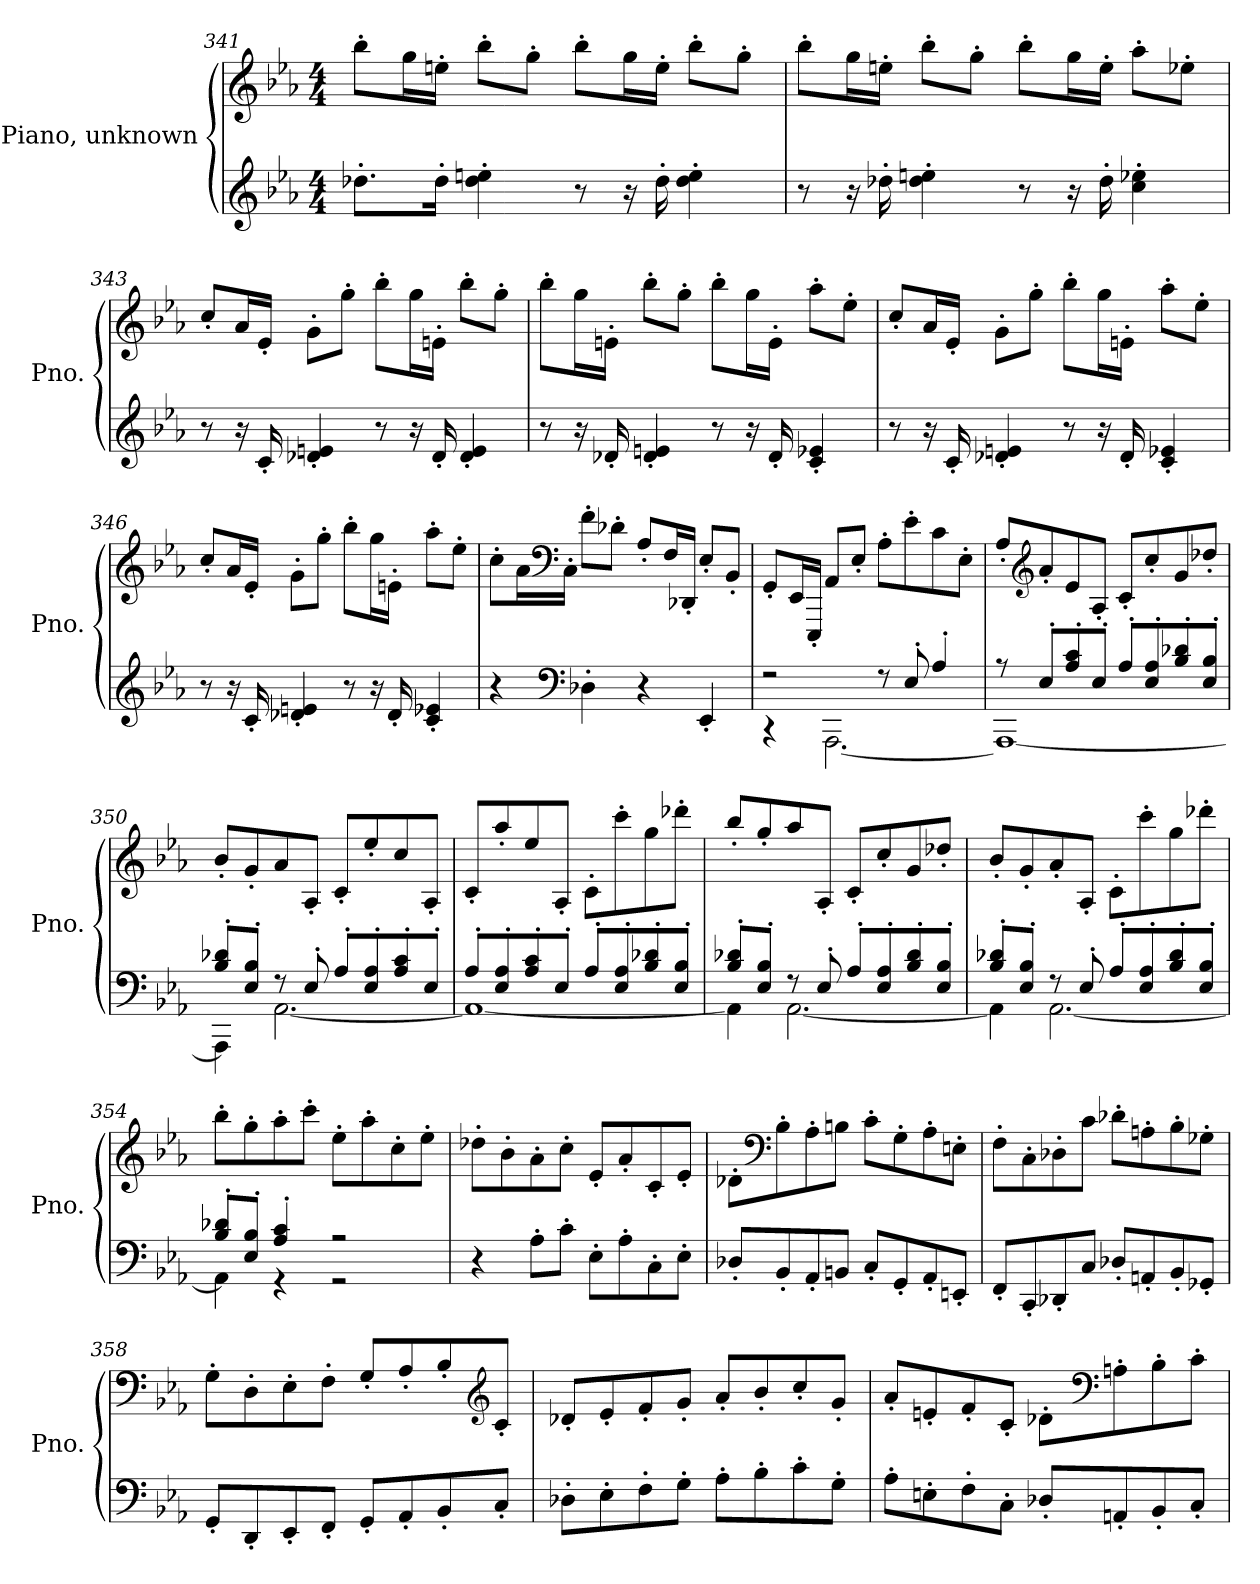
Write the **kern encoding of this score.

**kern	**kern
*part1	*part1
*staff2	*staff1
*I"Piano, unknown	*
*I'Pno.	*
!!LO:LB:g=z
*clefG2	*clefG2
*k[b-e-a-]	*k[b-e-a-]
*M4/4	*M4/4
=341	=341
8.dd-X'\L	8bb-'\L
.	16gg\L
16dd-'\Jk	16een'\JJ
4dd-\' 4een\'	8bb-'\L
.	8gg'\J
8r	8bb-'\L
16r	16gg\L
16dd-'\	16ee'\JJ
4dd-\' 4ee\'	8bb-'\L
.	8gg'\J
=342	=342
8r	8bb-'\L
16r	16gg\L
16dd-X'\	16een'\JJ
4dd-\' 4een\'	8bb-'\L
.	8gg'\J
8r	8bb-'\L
16r	16gg\L
16dd-'\	16ee'\JJ
4cc\' 4ee-X\'	8aa-'\L
.	8ee-X'\J
=343	=343
8r	8cc'/L
16r	16a-/L
16c'/	16e-'/JJ
4d-X/' 4en/'	8g'\L
.	8gg'\J
8r	8bb-'\L
16r	16gg\L
16d-'/	16en'\JJ
4d-/' 4e/'	8bb-'\L
.	8gg'\J
!!LO:LB:g=z
=344	=344
8r	8bb-'\L
16r	16gg\L
16d-X'/	16en'\JJ
4d-/' 4en/'	8bb-'\L
.	8gg'\J
8r	8bb-'\L
16r	16gg\L
16d-'/	16e'\JJ
4c/' 4e-X/'	8aa-'\L
.	8ee-'\J
=345	=345
8r	8cc'/L
16r	16a-/L
16c'/	16e-'/JJ
4d-X/' 4en/'	8g'\L
.	8gg'\J
8r	8bb-'\L
16r	16gg\L
16d-'/	16en'\JJ
4c/' 4e-X/'	8aa-'\L
.	8ee-'\J
=346	=346
8r	8cc'/L
16r	16a-/L
16c'/	16e-'/JJ
4d-X/' 4en/'	8g'\L
.	8gg'\J
8r	8bb-'\L
16r	16gg\L
16d-'/	16en'\JJ
4c/' 4e-X/'	8aa-'\L
.	8ee-'\J
!!LO:LB:g=z
=347	=347
4r	8cc'\L
.	16a-\L
*	*clefF4
.	16C'\JJ
*clefF4	*
4D-X'\	8f'\L
.	8d-X'\J
4r	8A-'/L
.	16F/L
.	16DD-X'/JJ
4EE-'/	8E-'/L
.	8BB-'/J
=348	=348
*^	*
2r	4r	8GG'/L
.	.	16EE-/L
.	.	16EEE-'/JJ
.	[2.AAA-\	8AA-/L
.	.	8E-'/J
8r	.	8A-'\L
8E-'/	.	8e-'\
4A-'/	.	8c\
.	.	8E-'\J
=349	=349	=349
8r	1AAA-_	8A-'/L
*	*	*clefG2
8E-'/L	.	8a-'/
8A-/' 8c/'	.	8e-/
8E-'/J	.	8A-'/J
8A-'/L	.	8c'/L
8E-/' 8A-/'	.	8cc'/
8B-/' 8d-X/'	.	8g/
8E-/' 8B-/'J	.	8dd-X'/J
!!LO:PB:g=z
=350	=350	=350
8B-/' 8d-X/'L	4AAA-\]	8b-'/L
8E-/' 8B-/'J	.	8g'/
8r	[2.AA-\	8a-/
8E-'/	.	8A-'/J
8A-'/L	.	8c'/L
8E-/' 8A-/'	.	8ee-'/
8A-/' 8c/'	.	8cc/
8E-'/J	.	8A-'/J
=351	=351	=351
8A-'/L	1AA-_	8c'/L
8E-/' 8A-/'	.	8aa-'/
8A-/' 8c/'	.	8ee-/
8E-'/J	.	8A-'/J
8A-'/L	.	8c'\L
8E-/' 8A-/'	.	8ccc'\
8B-/' 8d-X/'	.	8gg\
8E-/' 8B-/'J	.	8ddd-X'\J
=352	=352	=352
8B-/' 8d-X/'L	4AA-\]	8bb-'/L
8E-/' 8B-/'J	.	8gg'/
8r	[2.AA-\	8aa-/
8E-'/	.	8A-'/J
8A-'/L	.	8c'/L
8E-/' 8A-/'	.	8cc'/
8B-/' 8d-/'	.	8g/
8E-/' 8B-/'J	.	8dd-X'/J
=353	=353	=353
8B-/' 8d-X/'L	4AA-\]	8b-'/L
8E-/' 8B-/'J	.	8g'/
8r	[2.AA-\	8a-'/
8E-'/	.	8A-'/J
8A-'/L	.	8c'\L
8E-/' 8A-/'	.	8ccc'\
8B-/' 8d-/'	.	8gg\
8E-/' 8B-/'J	.	8ddd-X'\J
!!LO:LB:g=z
=354	=354	=354
8B-/' 8d-X/'L	4AA-\]	8bb-'\L
8E-/' 8B-/'J	.	8gg'\
4A-/' 4c/'	4r	8aa-'\
.	.	8ccc'\J
2r	2r	8ee-'\L
.	.	8aa-'\
.	.	8cc'\
.	.	8ee-'\J
*v	*v	*
=355	=355
4r	8dd-X'\L
.	8b-'\
8A-'\L	8a-'\
8c'\J	8cc'\J
8E-'\L	8e-'/L
8A-'\	8a-'/
8C'\	8c'/
8E-'\J	8e-'/J
=356	=356
8D-X'/L	8d-X'\L
*	*clefF4
8BB-'/	8B-'\
8AA-'/	8A-'\
8BBn/J	8Bn\J
8C'/L	8c'\L
8GG'/	8G'\
8AA-'/	8A-'\
8EEn'/J	8En'\J
=357	=357
8FF'/L	8F'\L
8CC'/	8C'\
8DD-X'/	8D-X'\
8C/J	8c\J
8D-X'/L	8d-X'\L
8AAn'/	8An'\
8BB-'/	8B-'\
8GG-X'/J	8G-X'\J
!!LO:LB:g=z
=358	=358
8GG'/L	8G'\L
8DD'/	8D'\
8EE-'/	8E-'\
8FF'/J	8F'\J
8GG'/L	8G'/L
8AA-'/	8A-'/
8BB-'/	8B-'/
*	*clefG2
8C'/J	8c'/J
=359	=359
8D-X'\L	8d-X'/L
8E-'\	8e-'/
8F'\	8f'/
8G'\J	8g'/J
8A-'\L	8a-'/L
8B-'\	8b-'/
8c'\	8cc'/
8G'\J	8g'/J
=360	=360
8A-'\L	8a-'/L
8En'\	8en'/
8F'\	8f'/
8C'\J	8c'/J
8D-X'/L	8d-X'\L
*	*clefF4
8AAn'/	8An'\
8BB-'/	8B-'\
8C'/J	8c'\J
=	=
*-	*-
